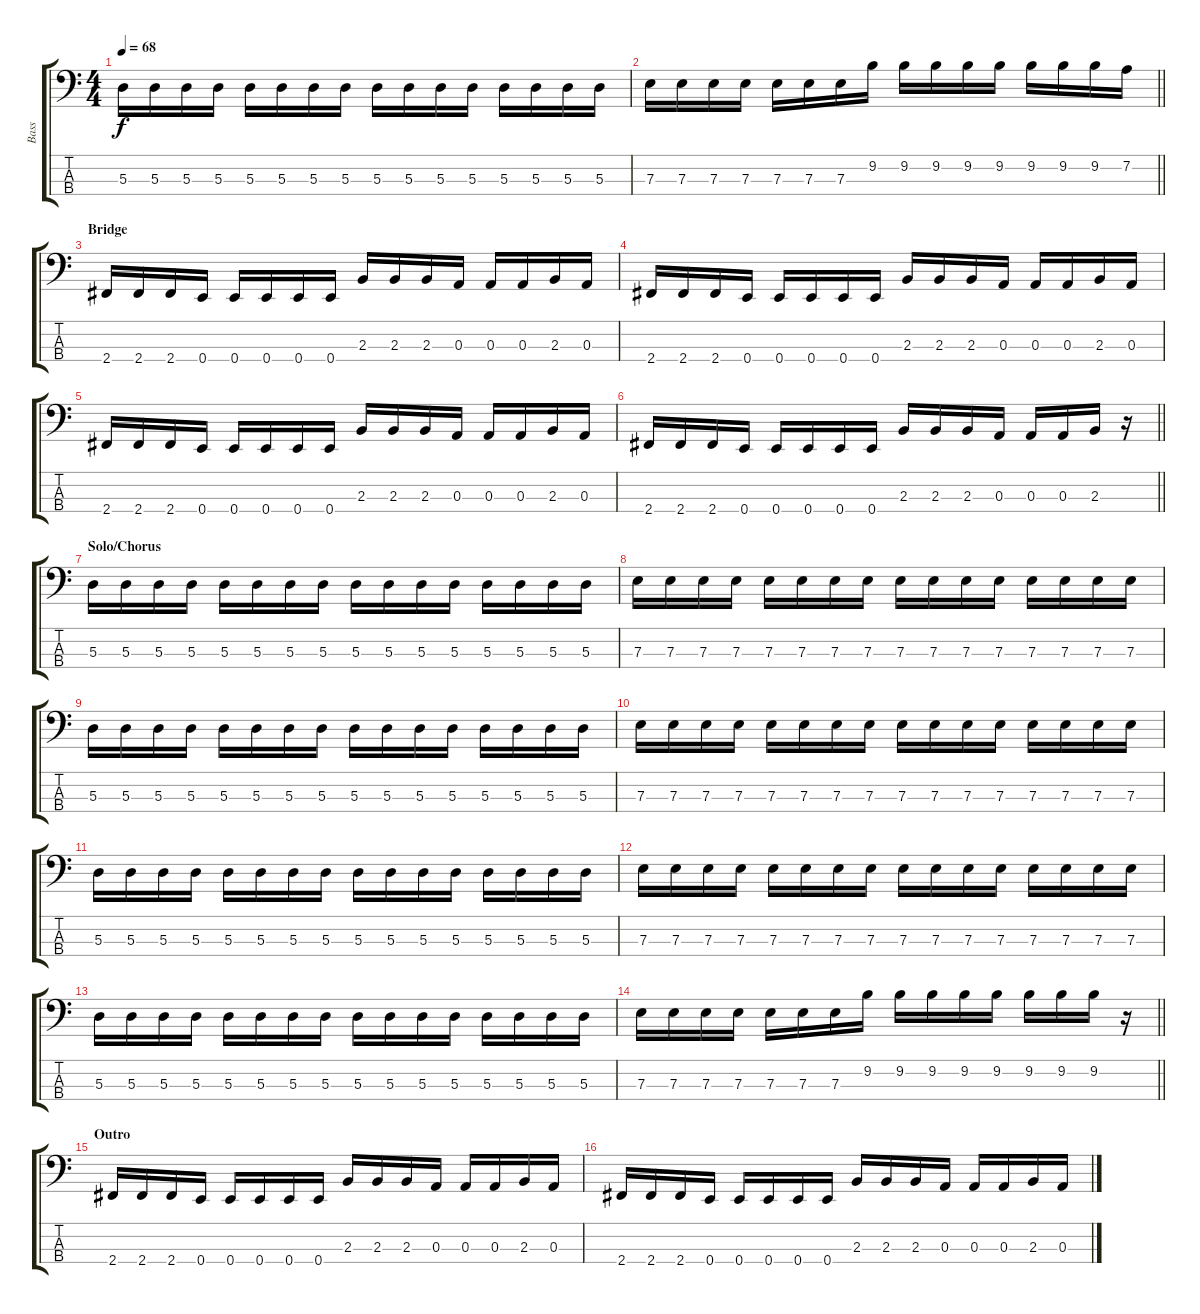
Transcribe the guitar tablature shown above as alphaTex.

\track ("Bass" "Bass") {instrument electricbasspick}
\staff {score tabs}
\tuning (G2 D2 A1 E1) {hide}
\ts (4 4)
\tempo 68
\clef f4
\ks c
5.3.16{dy f} 5.3.16 5.3.16 5.3.16 5.3.16 5.3.16 5.3.16 5.3.16 5.3.16 5.3.16 5.3.16 5.3.16 5.3.16 5.3.16 5.3.16 5.3.16 |
\barLineRight lightlight
7.3.16 7.3.16 7.3.16 7.3.16 7.3.16 7.3.16 7.3.16 9.2.16 9.2.16 9.2.16 9.2.16 9.2.16 9.2.16 9.2.16 9.2.16 7.2.16 |
\section ("" "Bridge")
2.4.16 2.4.16 2.4.16 0.4.16 0.4.16 0.4.16 0.4.16 0.4.16 2.3.16 2.3.16 2.3.16 0.3.16 0.3.16 0.3.16 2.3.16 0.3.16 |
2.4.16 2.4.16 2.4.16 0.4.16 0.4.16 0.4.16 0.4.16 0.4.16 2.3.16 2.3.16 2.3.16 0.3.16 0.3.16 0.3.16 2.3.16 0.3.16 |
2.4.16 2.4.16 2.4.16 0.4.16 0.4.16 0.4.16 0.4.16 0.4.16 2.3.16 2.3.16 2.3.16 0.3.16 0.3.16 0.3.16 2.3.16 0.3.16 |
\barLineRight lightlight
2.4.16 2.4.16 2.4.16 0.4.16 0.4.16 0.4.16 0.4.16 0.4.16 2.3.16 2.3.16 2.3.16 0.3.16 0.3.16 0.3.16 2.3.16 r.16 |
\section ("" "Solo/Chorus")
5.3.16 5.3.16 5.3.16 5.3.16 5.3.16 5.3.16 5.3.16 5.3.16 5.3.16 5.3.16 5.3.16 5.3.16 5.3.16 5.3.16 5.3.16 5.3.16 |
7.3.16 7.3.16 7.3.16 7.3.16 7.3.16 7.3.16 7.3.16 7.3.16 7.3.16 7.3.16 7.3.16 7.3.16 7.3.16 7.3.16 7.3.16 7.3.16 |
5.3.16 5.3.16 5.3.16 5.3.16 5.3.16 5.3.16 5.3.16 5.3.16 5.3.16 5.3.16 5.3.16 5.3.16 5.3.16 5.3.16 5.3.16 5.3.16 |
7.3.16 7.3.16 7.3.16 7.3.16 7.3.16 7.3.16 7.3.16 7.3.16 7.3.16 7.3.16 7.3.16 7.3.16 7.3.16 7.3.16 7.3.16 7.3.16 |
5.3.16 5.3.16 5.3.16 5.3.16 5.3.16 5.3.16 5.3.16 5.3.16 5.3.16 5.3.16 5.3.16 5.3.16 5.3.16 5.3.16 5.3.16 5.3.16 |
7.3.16 7.3.16 7.3.16 7.3.16 7.3.16 7.3.16 7.3.16 7.3.16 7.3.16 7.3.16 7.3.16 7.3.16 7.3.16 7.3.16 7.3.16 7.3.16 |
5.3.16 5.3.16 5.3.16 5.3.16 5.3.16 5.3.16 5.3.16 5.3.16 5.3.16 5.3.16 5.3.16 5.3.16 5.3.16 5.3.16 5.3.16 5.3.16 |
\barLineRight lightlight
7.3.16 7.3.16 7.3.16 7.3.16 7.3.16 7.3.16 7.3.16 9.2.16 9.2.16 9.2.16 9.2.16 9.2.16 9.2.16 9.2.16 9.2.16 r.16 |
\section ("" "Outro")
2.4.16 2.4.16 2.4.16 0.4.16 0.4.16 0.4.16 0.4.16 0.4.16 2.3.16 2.3.16 2.3.16 0.3.16 0.3.16 0.3.16 2.3.16 0.3.16 |
2.4.16 2.4.16 2.4.16 0.4.16 0.4.16 0.4.16 0.4.16 0.4.16 2.3.16 2.3.16 2.3.16 0.3.16 0.3.16 0.3.16 2.3.16 0.3.16
